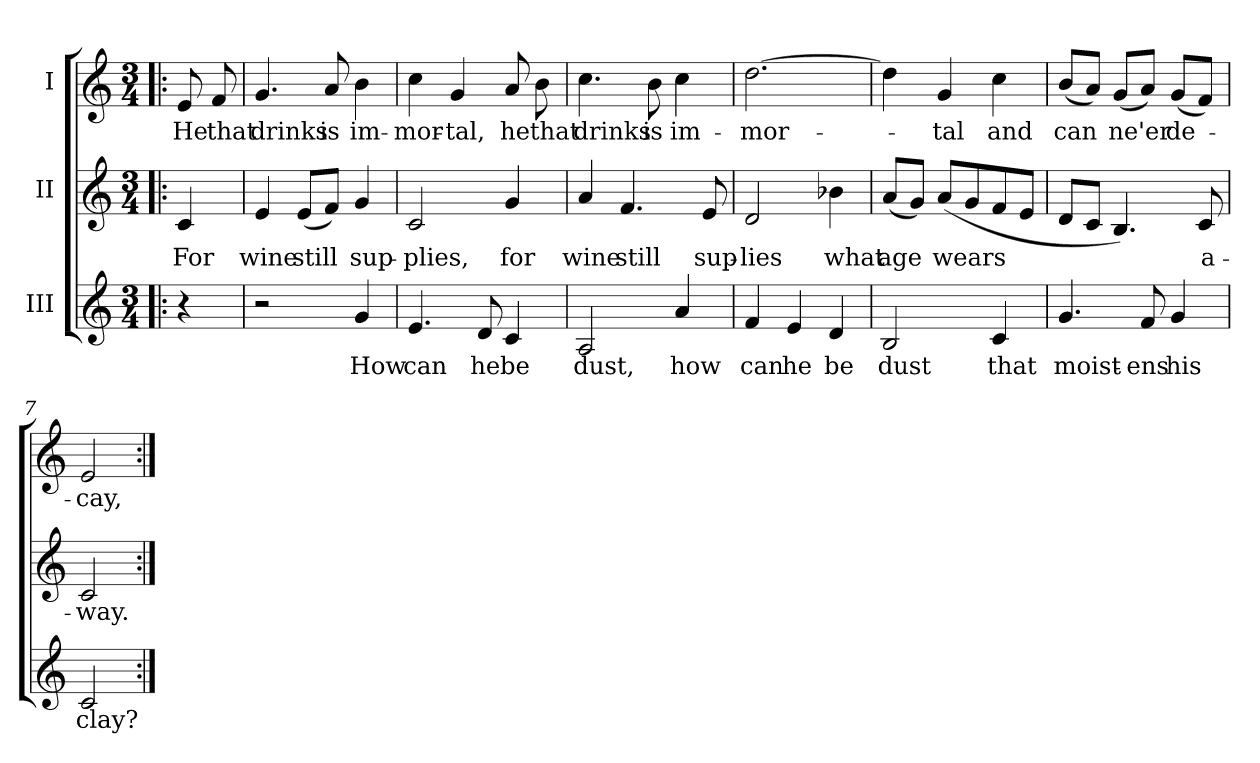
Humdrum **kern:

**kern	**text	**kern	**text	**kern	**text
*part3	*part3	*part2	*part2	*part1	*part1
*staff3	*staff3	*staff2	*staff2	*staff1	*staff1
*I"III	*	*I"II	*	*I"I	*
*	*	*clefG2	*	*clefG2	*
*k[]	*	*k[]	*	*k[]	*
*C:	*	*C:	*	*C:	*
*M3/4	*	*M3/4	*	*M3/4	*
=!|:	=!|:	=!|:	=!|:	=!|:	=!|:
4r	.	4c/	For	8e/	He
.	.	.	.	8f/	that
=1	=1	=1	=1	=1	=1
2r	.	4e/	wine	4.g/	drinks
.	.	(8e/L	still	.	.
.	.	8f/J)	.	8a/	is
4g/	How	4g/	sup-	4b\	im-
=2	=2	=2	=2	=2	=2
4.e/	can	2c/	-plies,	4cc\	-mor-
.	.	.	.	4g/	-tal,
8d/	he	.	.	.	.
4c/	be	4g/	for	8a/	he
.	.	.	.	8b\	that
=3	=3	=3	=3	=3	=3
2A/	dust,	4a/	wine	4.cc\	drinks
.	.	4.f/	still	.	.
.	.	.	.	8b\	is
4a/	how	.	.	4cc\	im-
.	.	8e/	sup-	.	.
=4	=4	=4	=4	=4	=4
4f/	can	2d/	-lies	[2.dd\	-mor-
4e/	he	.	.	.	.
4d/	be	4b-X\	what	.	.
!!LO:LB:g=z
=5	=5	=5	=5	=5	=5
2B/	dust	(8a/L	age	4dd\]	.
.	.	8g/J)	.	.	.
.	.	(8a/L	wears	4g/	-tal
.	.	8g/	.	.	.
4c/	that	8f/	.	4cc\	and
.	.	8e/J	.	.	.
=6	=6	=6	=6	=6	=6
4.g/	moist-	8d/L	.	(8b/L	can
.	.	8c/J	.	8a/J)	.
.	.	4.B/)	.	(8g/L	-ne'er
8f/	-ens	.	.	8a/J)	.
4g/	his	.	.	(8g/L	de-
.	.	8c/	a-	8f/J)	.
=7	=7	=7	=7	=7	=7
2c/	clay?	2c/	-way.	2e/	-cay,
=:|!	=:|!	=:|!	=:|!	=:|!	=:|!
*-	*-	*-	*-	*-	*-
